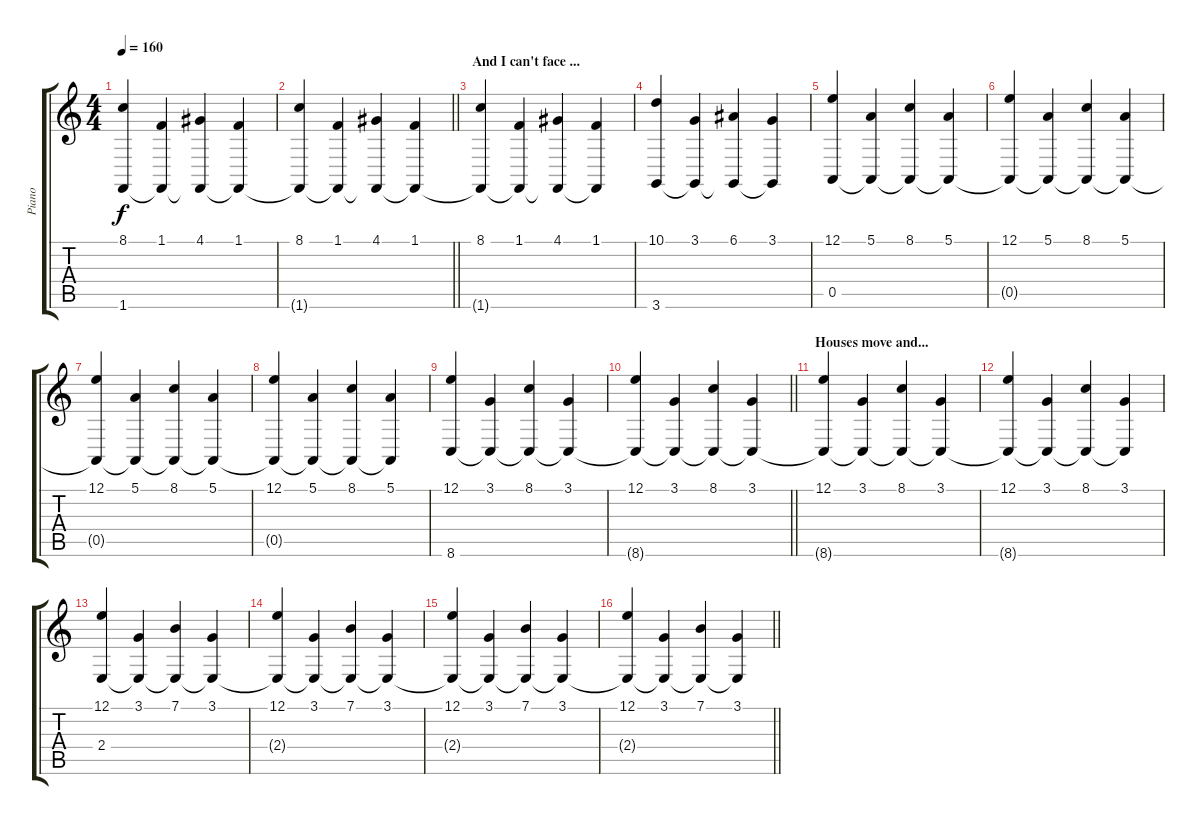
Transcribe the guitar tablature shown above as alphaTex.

\track ("Piano" "Piano") {instrument acousticgrandpiano}
\staff {score tabs}
\tuning (E4 B3 G3 D3 A2 E2) {hide}
\ts (4 4)
\tempo 160
\clef g2
\ks c
(8.1 1.6).4{dy f} (1.1 1.6{t}).4 (4.1 1.6{t}).4 (1.1 1.6{t}).4 |
\barLineRight lightlight
(8.1 1.6{t}).4 (1.1 1.6{t}).4 (4.1 1.6{t}).4 (1.1 1.6{t}).4 |
\section ("" "And I can't face ...")
(8.1 1.6{t}).4 (1.1 1.6{t}).4 (4.1 1.6{t}).4 (1.1 1.6{t}).4 |
(10.1 3.6).4 (3.1 3.6{t}).4 (6.1 3.6{t}).4 (3.1 3.6{t}).4 |
(12.1 0.5).4 (5.1 0.5{t}).4 (8.1 0.5{t}).4 (5.1 0.5{t}).4 |
(12.1 0.5{t}).4 (5.1 0.5{t}).4 (8.1 0.5{t}).4 (5.1 0.5{t}).4 |
(12.1 0.5{t}).4 (5.1 0.5{t}).4 (8.1 0.5{t}).4 (5.1 0.5{t}).4 |
(12.1 0.5{t}).4 (5.1 0.5{t}).4 (8.1 0.5{t}).4 (5.1 0.5{t}).4 |
(12.1 8.6).4 (3.1 8.6{t}).4 (8.1 8.6{t}).4 (3.1 8.6{t}).4 |
\barLineRight lightlight
(12.1 8.6{t}).4 (3.1 8.6{t}).4 (8.1 8.6{t}).4 (3.1 8.6{t}).4 |
\section ("" "Houses move and...")
(12.1 8.6{t}).4 (3.1 8.6{t}).4 (8.1 8.6{t}).4 (3.1 8.6{t}).4 |
(12.1 8.6{t}).4 (3.1 8.6{t}).4 (8.1 8.6{t}).4 (3.1 8.6{t}).4 |
(12.1 2.4).4 (3.1 2.4{t}).4 (7.1 2.4{t}).4 (3.1 2.4{t}).4 |
(12.1 2.4{t}).4 (3.1 2.4{t}).4 (7.1 2.4{t}).4 (3.1 2.4{t}).4 |
(12.1 2.4{t}).4 (3.1 2.4{t}).4 (7.1 2.4{t}).4 (3.1 2.4{t}).4 |
\barLineRight lightlight
(12.1 2.4{t}).4 (3.1 2.4{t}).4 (7.1 2.4{t}).4 (3.1 2.4{t}).4
